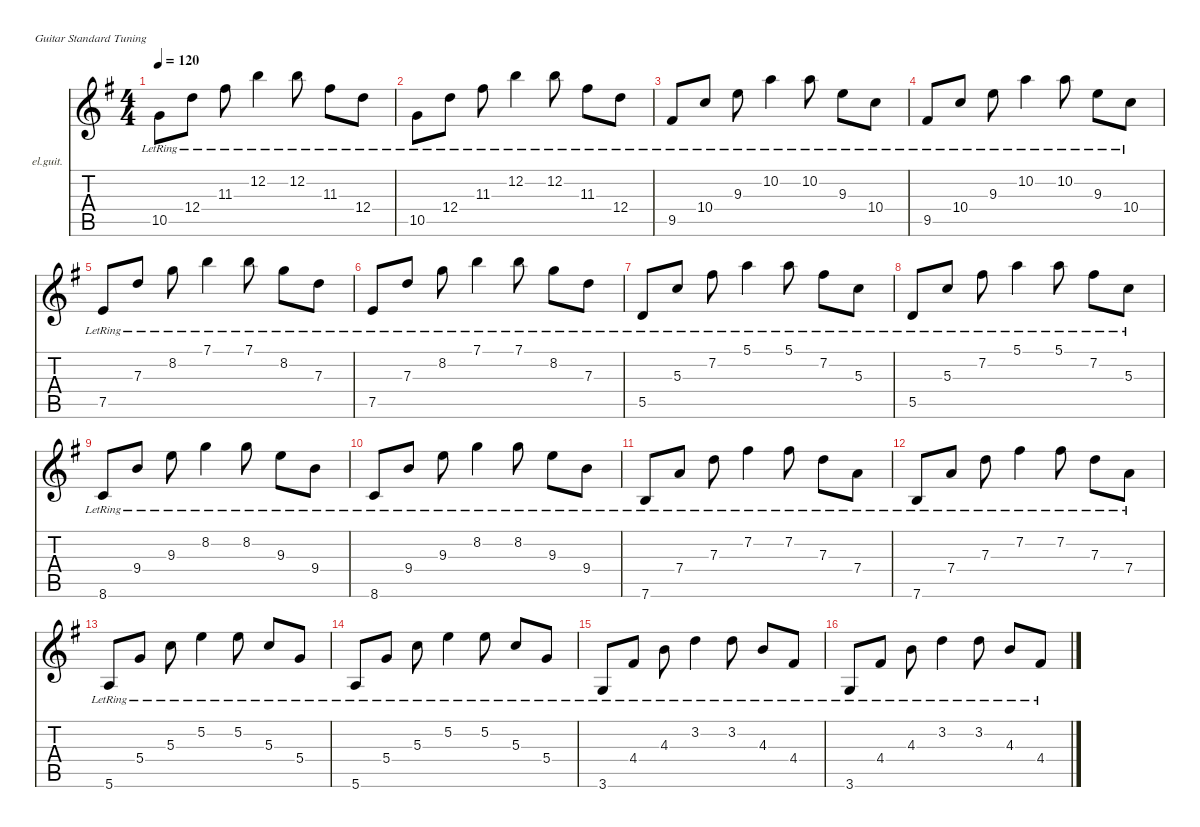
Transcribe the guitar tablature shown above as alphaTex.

\defaultSystemsLayout 4
\hideDynamics
\bracketExtendMode nobrackets
\firstSystemTrackNameOrientation horizontal
\otherSystemsTrackNameOrientation horizontal
\track ("Clean Guitar" "el.guit.") {instrument electricguitarclean}
\staff {score tabs}
\tuning (E4 B3 G3 D3 A2 E2)
\ts (4 4)
\tempo 120
\clef g2
\ks g
10.5{lr}.8{dy mf} 12.4{lr}.8 11.3{lr}.8 12.2{lr}.4 12.2{lr}.8 11.3{lr}.8 12.4{lr}.8 |
10.5{lr}.8 12.4{lr}.8 11.3{lr}.8 12.2{lr}.4 12.2{lr}.8 11.3{lr}.8 12.4{lr}.8 |
9.5{lr}.8 10.4{lr}.8 9.3{lr}.8 10.2{lr}.4 10.2{lr}.8 9.3{lr}.8 10.4{lr}.8 |
9.5{lr}.8 10.4{lr}.8 9.3{lr}.8 10.2{lr}.4 10.2{lr}.8 9.3{lr}.8 10.4{lr}.8 |
7.5{lr}.8 7.3{lr}.8 8.2{lr}.8 7.1{lr}.4 7.1{lr}.8 8.2{lr}.8 7.3{lr}.8 |
7.5{lr}.8 7.3{lr}.8 8.2{lr}.8 7.1{lr}.4 7.1{lr}.8 8.2{lr}.8 7.3{lr}.8 |
5.5{lr}.8 5.3{lr}.8 7.2{lr}.8 5.1{lr}.4 5.1{lr}.8 7.2{lr}.8 5.3{lr}.8 |
5.5{lr}.8 5.3{lr}.8 7.2{lr}.8 5.1{lr}.4 5.1{lr}.8 7.2{lr}.8 5.3{lr}.8 |
8.6{lr}.8 9.4{lr}.8 9.3{lr}.8 8.2{lr}.4 8.2{lr}.8 9.3{lr}.8 9.4{lr}.8 |
8.6{lr}.8 9.4{lr}.8 9.3{lr}.8 8.2{lr}.4 8.2{lr}.8 9.3{lr}.8 9.4{lr}.8 |
7.6{lr}.8 7.4{lr}.8 7.3{lr}.8 7.2{lr}.4 7.2{lr}.8 7.3{lr}.8 7.4{lr}.8 |
7.6{lr}.8 7.4{lr}.8 7.3{lr}.8 7.2{lr}.4 7.2{lr}.8 7.3{lr}.8 7.4{lr}.8 |
5.6{lr}.8 5.4{lr}.8 5.3{lr}.8 5.2{lr}.4 5.2{lr}.8 5.3{lr}.8 5.4{lr}.8 |
5.6{lr}.8 5.4{lr}.8 5.3{lr}.8 5.2{lr}.4 5.2{lr}.8 5.3{lr}.8 5.4{lr}.8 |
3.6{lr}.8 4.4{lr}.8 4.3{lr}.8 3.2{lr}.4 3.2{lr}.8 4.3{lr}.8 4.4{lr}.8 |
3.6{lr}.8 4.4{lr}.8 4.3{lr}.8 3.2{lr}.4 3.2{lr}.8 4.3{lr}.8 4.4{lr}.8
